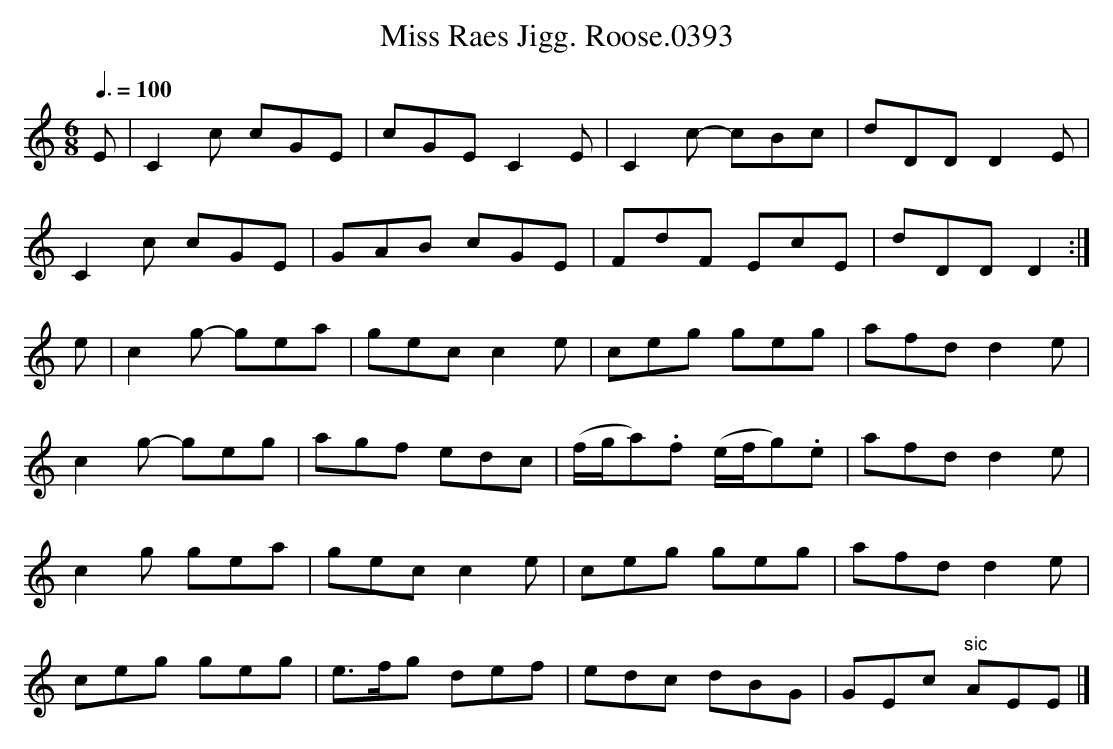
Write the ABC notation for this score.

X:1
T:Miss Raes Jigg. Roose.0393
M:6/8
L:1/8
Q:3/8=100
K:C
E|C2c cGE|cGE C2E|C2c- cBc|dDD D2E|
C2c cGE|GAB cGE|FdF EcE|dDD D2:|
e|c2g- gea|gec c2e|ceg geg|afd d2e|
c2g- geg|agf edc|(f/g/a).f (e/f/g).e|afd d2e|
c2g gea|gec c2e|ceg geg|afd d2e|
ceg geg|e>fg def|edc dBG|GEc "sic"AEE|]
